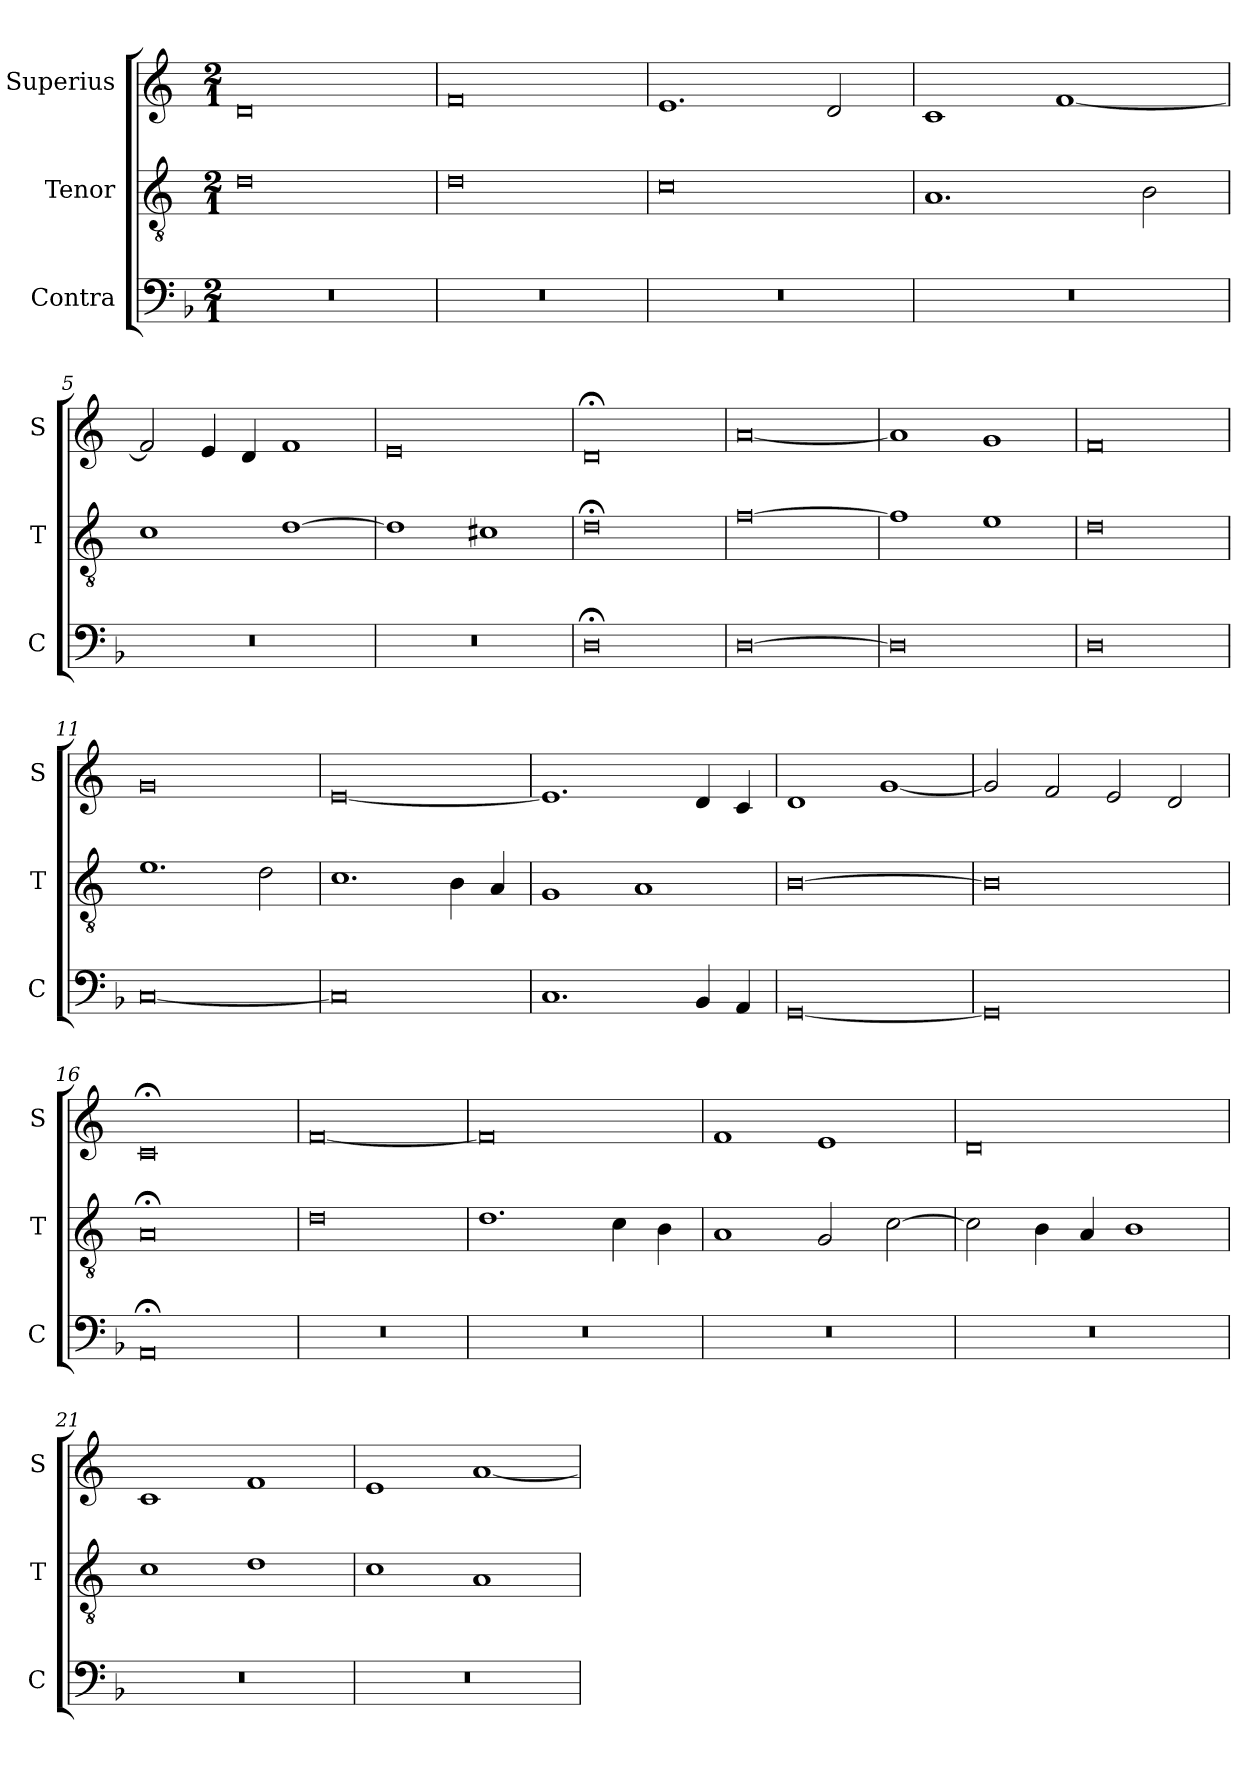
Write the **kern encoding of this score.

**kern	**kern	**kern
*part3	*part2	*part1
*staff3	*staff2	*staff1
*I"Contra	*I"Tenor	*I"Superius
*I'C	*I'T	*I'S
*clefF4	*clefGv2	*clefG2
*k[b-]	*k[]	*k[]
*M2/1	*M2/1	*M2/1
=1	=1	=1
0r	0d	0d
=2	=2	=2
0r	0d	0f
=3	=3	=3
0r	0c	1.e
.	.	2d
=4	=4	=4
0r	1.A	1c
.	.	[1f
.	2B	.
=5	=5	=5
0r	1c	2f]
.	.	4e
.	.	4d
.	[1d	1f
=6	=6	=6
0r	1d]	0e
.	1c#X	.
=7	=7	=7
0D;<	0d;<	0d;<
=8	=8	=8
[0D	[0f	[0a
=9	=9	=9
0D]	1f]	1a]
.	1e	1g
=10	=10	=10
0D	0d	0f
=11	=11	=11
[0C	1.e	0g
.	2d	.
=12	=12	=12
0C]	1.c	[0e
.	4B	.
.	4A	.
=13	=13	=13
1.C	1G	1.e]
.	1A	.
4BB-	.	4d
4AA	.	4c
=14	=14	=14
[0GG	[0B	1d
.	.	[1g
=15	=15	=15
0GG]	0B]	2g]
.	.	2f
.	.	2e
.	.	2d
=16	=16	=16
0AA;<	0A;<	0c;<
=17	=17	=17
0r	0d	[0f
=18	=18	=18
0r	1.d	0f]
.	4c	.
.	4B	.
=19	=19	=19
0r	1A	1f
.	2G	1e
.	[2c	.
=20	=20	=20
0r	2c]	0d
.	4B	.
.	4A	.
.	1B	.
=21	=21	=21
0r	1c	1c
.	1d	1f
=22	=22	=22
0r	1c	1e
.	1A	[1a
=	=	=
*-	*-	*-
